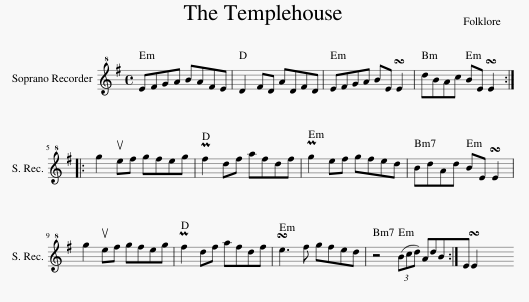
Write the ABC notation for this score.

X:1
L:1/8
M:4/4
I:linebreak $
K:G
V:1 treble+8
V:1
 EFGA BAFE | D2 FD ADFD | EFGA BE !turn!E2 | dBAc BE !turn!E2 ::$ g2 uef gfeg | %5
 Pf2 df afdf | Pg2 ef gfed | BdAd BE !turn!E2 |$ g2 uef gfeg | Pf2 df afdf | %10
 !turn!e3 f gfed | z4 (3(Bc)d AdBE !turn!E2 :| %12
